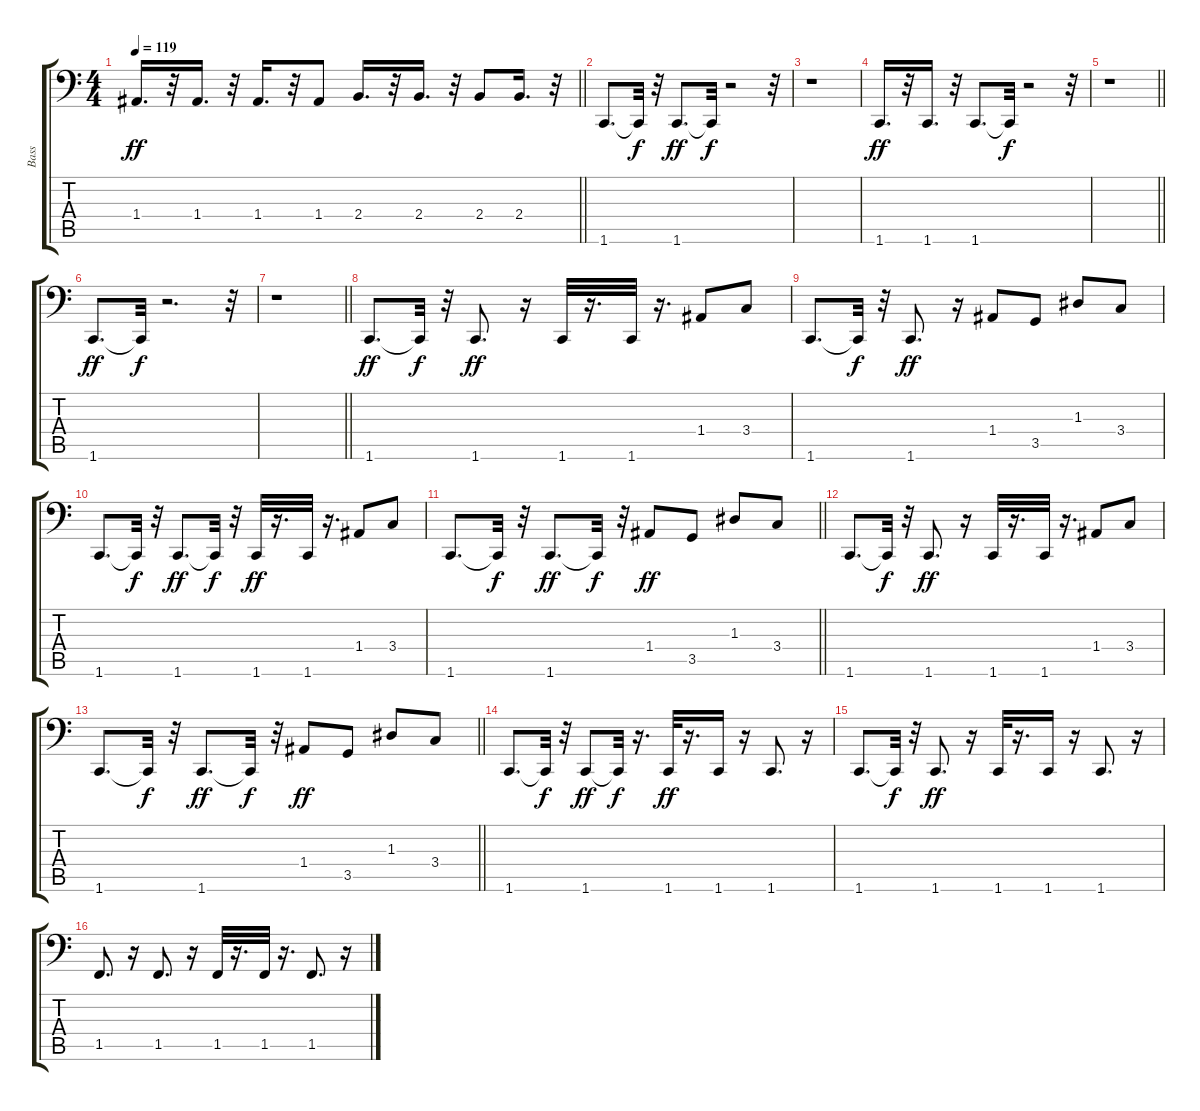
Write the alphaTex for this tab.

\track ("Bass" "Bass") {instrument electricbassfinger}
\staff {score tabs}
\tuning (C3 G2 D2 A1 E1 B0) {hide}
\ts (4 4)
\tempo 119
\clef f4
\barLineRight lightlight
\ks c
1.4.16{d dy ff} r.32 1.4.16{d} r.32 1.4.16{d} r.32 1.4.8 2.4.16{d} r.32 2.4.16{d} r.32 2.4.8 2.4.16{d} r.32 |
1.6.8{d} 1.6{t}.32{dy f} r.32 1.6.8{d dy ff} 1.6{t}.32{dy f} r.2 r.32 |
r.1 |
1.6.16{d dy ff} r.32 1.6.16{d} r.32 1.6.8{d} 1.6{t}.32{dy f} r.2 r.32 |
\barLineRight lightlight
r.1 |
1.6.8{d dy ff} 1.6{t}.32{dy f} r.2{d} r.32 |
\barLineRight lightlight
r.1 |
1.6.8{d dy ff} 1.6{t}.32{dy f} r.32 1.6.8{d dy ff} r.16 1.6.32 r.16{d} 1.6.32 r.16{d} 1.4.8 3.4.8 |
1.6.8{d} 1.6{t}.32{dy f} r.32 1.6.8{d dy ff} r.16 1.4.8 3.5.8 1.3.8 3.4.8 |
1.6.8{d} 1.6{t}.32{dy f} r.32 1.6.8{d dy ff} 1.6{t}.32{dy f} r.32 1.6.32{dy ff} r.16{d} 1.6.32 r.16{d} 1.4.8 3.4.8 |
\barLineRight lightlight
1.6.8{d} 1.6{t}.32{dy f} r.32 1.6.8{d dy ff} 1.6{t}.32{dy f} r.32 1.4.8{dy ff} 3.5.8 1.3.8 3.4.8 |
1.6.8{d} 1.6{t}.32{dy f} r.32 1.6.8{d dy ff} r.16 1.6.32 r.16{d} 1.6.32 r.16{d} 1.4.8 3.4.8 |
\barLineRight lightlight
1.6.8{d} 1.6{t}.32{dy f} r.32 1.6.8{d dy ff} 1.6{t}.32{dy f} r.32 1.4.8{dy ff} 3.5.8 1.3.8 3.4.8 |
1.6.8{d} 1.6{t}.32{dy f} r.32 1.6.8{dy ff} 1.6{t}.32{dy f} r.16{d} 1.6.32{dy ff} r.16{d} 1.6.16 r.16 1.6.8{d} r.16 |
1.6.8{d} 1.6{t}.32{dy f} r.32 1.6.8{d dy ff} r.16 1.6.32 r.16{d} 1.6.16 r.16 1.6.8{d} r.16 |
1.5.8{d} r.16 1.5.8{d} r.16 1.5.32 r.16{d} 1.5.32 r.16{d} 1.5.8{d} r.16
